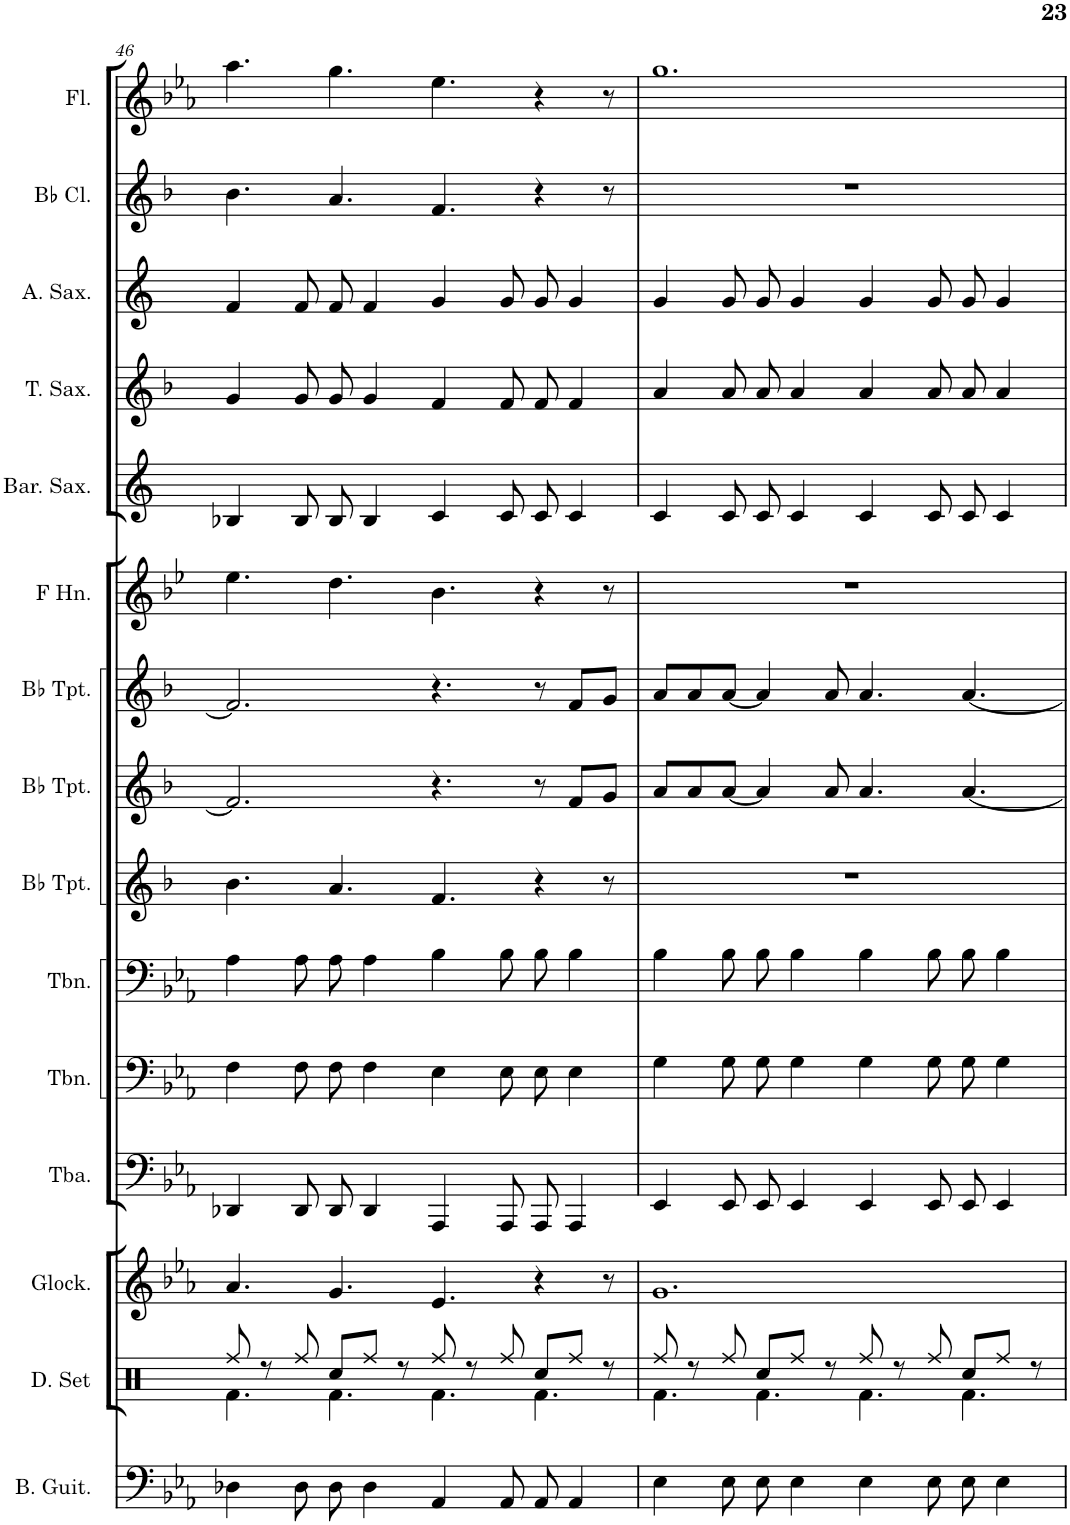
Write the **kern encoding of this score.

**kern	**kern	**kern	**kern	**kern	**kern	**kern	**kern	**kern	**kern	**kern	**kern	**kern	**kern	**kern
*part15	*part14	*part13	*part12	*part11	*part10	*part9	*part8	*part7	*part6	*part5	*part4	*part3	*part2	*part1
*staff15	*staff14	*staff13	*staff12	*staff11	*staff10	*staff9	*staff8	*staff7	*staff6	*staff5	*staff4	*staff3	*staff2	*staff1
*I"Bass Guitar	*I"Drumset	*I"Glockenspiel	*I"Tuba	*I"Trombone	*I"Trombone	*I"Bb Trumpet	*I"Bb Trumpet	*I"Bb Trumpet	*I"Horn in F	*I"Baritone Saxophone	*I"Tenor Saxophone	*I"Alto Saxophone	*I"Bb Clarinet	*I"Flute
*I'B. Guit.	*I'D. Set	*I'Glock.	*I'Tba.	*I'Tbn.	*I'Tbn.	*I'Bb Tpt.	*I'Bb Tpt.	*I'Bb Tpt.	*	*I'Bar. Sax.	*I'T. Sax.	*I'A. Sax.	*I'Bb Cl.	*I'Fl.
!!LO:PB:g=z
*clefF4	*clefX	*clefG2	*clefF4	*clefF4	*clefF4	*clefG2	*clefG2	*clefG2	*clefG2	*clefG2	*clefG2	*clefG2	*clefG2	*clefG2
*Trd7c12	*	*Trd-14c-24	*	*	*	*Trd1c2	*Trd1c2	*Trd1c2	*Trd4c7	*Trd12c21	*Trd8c14	*Trd5c9	*Trd1c2	*
*k[b-e-a-]	*k[]	*k[b-e-a-]	*k[b-e-a-]	*k[b-e-a-]	*k[b-e-a-]	*k[b-]	*k[b-]	*k[b-]	*k[b-e-]	*k[]	*k[b-]	*k[]	*k[b-]	*k[b-e-a-]
*M12/8	*M12/8	*M12/8	*M12/8	*M12/8	*M12/8	*M12/8	*M12/8	*M12/8	*M12/8	*M12/8	*M12/8	*M12/8	*M12/8	*M12/8
=46	=46	=46	=46	=46	=46	=46	=46	=46	=46	=46	=46	=46	=46	=46
*	*^	*	*	*	*	*	*	*	*	*	*	*	*	*
4D-X\	8Rff/	4.Rf\	4.a-/	4DD-X/	4F\	4A-\	4.b-\	2.f/]	2.f/]	4.ee-\	4B-X/	4g/	4f/	4.b-\	4.aa-\
.	8r	.	.	.	.	.	.	.	.	.	.	.	.	.	.
8D-\	8Rff/	.	.	8DD-/	8F\	8A-\	.	.	.	.	8B-/	8g/	8f/	.	.
8D-\	8Rcc/L	4.Rf\	4.g/	8DD-/	8F\	8A-\	4.a/	.	.	4.dd\	8B-/	8g/	8f/	4.a/	4.gg\
4D-\	8Rff/J	.	.	4DD-/	4F\	4A-\	.	.	.	.	4B-/	4g/	4f/	.	.
.	8r	.	.	.	.	.	.	.	.	.	.	.	.	.	.
4AA-/	8Rff/	4.Rf\	4.e-/	4AAA-/	4E-\	4B-\	4.f/	4.r	4.r	4.b-\	4c/	4f/	4g/	4.f/	4.ee-\
.	8r	.	.	.	.	.	.	.	.	.	.	.	.	.	.
8AA-/	8Rff/	.	.	8AAA-/	8E-\	8B-\	.	.	.	.	8c/	8f/	8g/	.	.
8AA-/	8Rcc/L	4.Rf\	4r	8AAA-/	8E-\	8B-\	4r	8r	8r	4r	8c/	8f/	8g/	4r	4r
4AA-/	8Rff/J	.	.	4AAA-/	4E-\	4B-\	.	8f/L	8f/L	.	4c/	4f/	4g/	.	.
.	8r	.	8r	.	.	.	8r	8g/J	8g/J	8r	.	.	.	8r	8r
=47	=47	=47	=47	=47	=47	=47	=47	=47	=47	=47	=47	=47	=47	=47	=47
4E-\	8Rff/	4.Rf\	1.g	4EE-/	4G\	4B-\	1.r	8a/L	8a/L	1.r	4c/	4a/	4g/	1.r	1.gg
.	8r	.	.	.	.	.	.	8a/	8a/	.	.	.	.	.	.
8E-\	8Rff/	.	.	8EE-/	8G\	8B-\	.	[8a/J	[8a/J	.	8c/	8a/	8g/	.	.
8E-\	8Rcc/L	4.Rf\	.	8EE-/	8G\	8B-\	.	4a/]	4a/]	.	8c/	8a/	8g/	.	.
4E-\	8Rff/J	.	.	4EE-/	4G\	4B-\	.	.	.	.	4c/	4a/	4g/	.	.
.	8r	.	.	.	.	.	.	8a/	8a/	.	.	.	.	.	.
4E-\	8Rff/	4.Rf\	.	4EE-/	4G\	4B-\	.	4.a/	4.a/	.	4c/	4a/	4g/	.	.
.	8r	.	.	.	.	.	.	.	.	.	.	.	.	.	.
8E-\	8Rff/	.	.	8EE-/	8G\	8B-\	.	.	.	.	8c/	8a/	8g/	.	.
8E-\	8Rcc/L	4.Rf\	.	8EE-/	8G\	8B-\	.	[4.a/	[4.a/	.	8c/	8a/	8g/	.	.
4E-\	8Rff/J	.	.	4EE-/	4G\	4B-\	.	.	.	.	4c/	4a/	4g/	.	.
.	8r	.	.	.	.	.	.	.	.	.	.	.	.	.	.
*	*v	*v	*	*	*	*	*	*	*	*	*	*	*	*	*
=	=	=	=	=	=	=	=	=	=	=	=	=	=	=
*-	*-	*-	*-	*-	*-	*-	*-	*-	*-	*-	*-	*-	*-	*-
